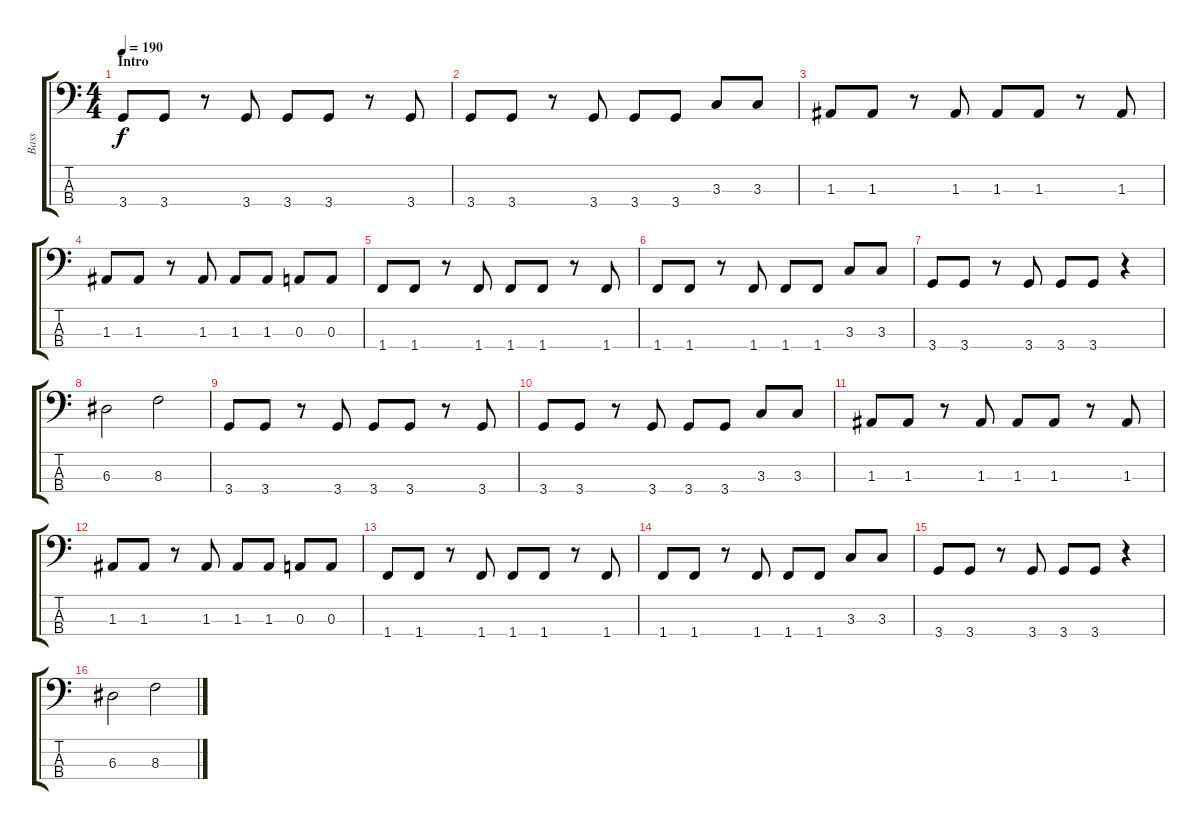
\track ("Bass" "Bass") {instrument electricbasspick}
\staff {score tabs}
\tuning (G2 D2 A1 E1) {hide}
\ts (4 4)
\section ("" "Intro")
\tempo 190
\clef f4
\ks c
3.4.8{dy f instrument electricbasspick} 3.4.8 r.8 3.4.8 3.4.8 3.4.8 r.8 3.4.8 |
3.4.8 3.4.8 r.8 3.4.8 3.4.8 3.4.8 3.3.8 3.3.8 |
1.3.8 1.3.8 r.8 1.3.8 1.3.8 1.3.8 r.8 1.3.8 |
1.3.8 1.3.8 r.8 1.3.8 1.3.8 1.3.8 0.3.8 0.3.8 |
1.4.8 1.4.8 r.8 1.4.8 1.4.8 1.4.8 r.8 1.4.8 |
1.4.8 1.4.8 r.8 1.4.8 1.4.8 1.4.8 3.3.8 3.3.8 |
3.4.8 3.4.8 r.8 3.4.8 3.4.8 3.4.8 r.4 |
6.3.2 8.3.2 |
3.4.8 3.4.8 r.8 3.4.8 3.4.8 3.4.8 r.8 3.4.8 |
3.4.8 3.4.8 r.8 3.4.8 3.4.8 3.4.8 3.3.8 3.3.8 |
1.3.8 1.3.8 r.8 1.3.8 1.3.8 1.3.8 r.8 1.3.8 |
1.3.8 1.3.8 r.8 1.3.8 1.3.8 1.3.8 0.3.8 0.3.8 |
1.4.8 1.4.8 r.8 1.4.8 1.4.8 1.4.8 r.8 1.4.8 |
1.4.8 1.4.8 r.8 1.4.8 1.4.8 1.4.8 3.3.8 3.3.8 |
3.4.8 3.4.8 r.8 3.4.8 3.4.8 3.4.8 r.4 |
6.3.2 8.3.2
